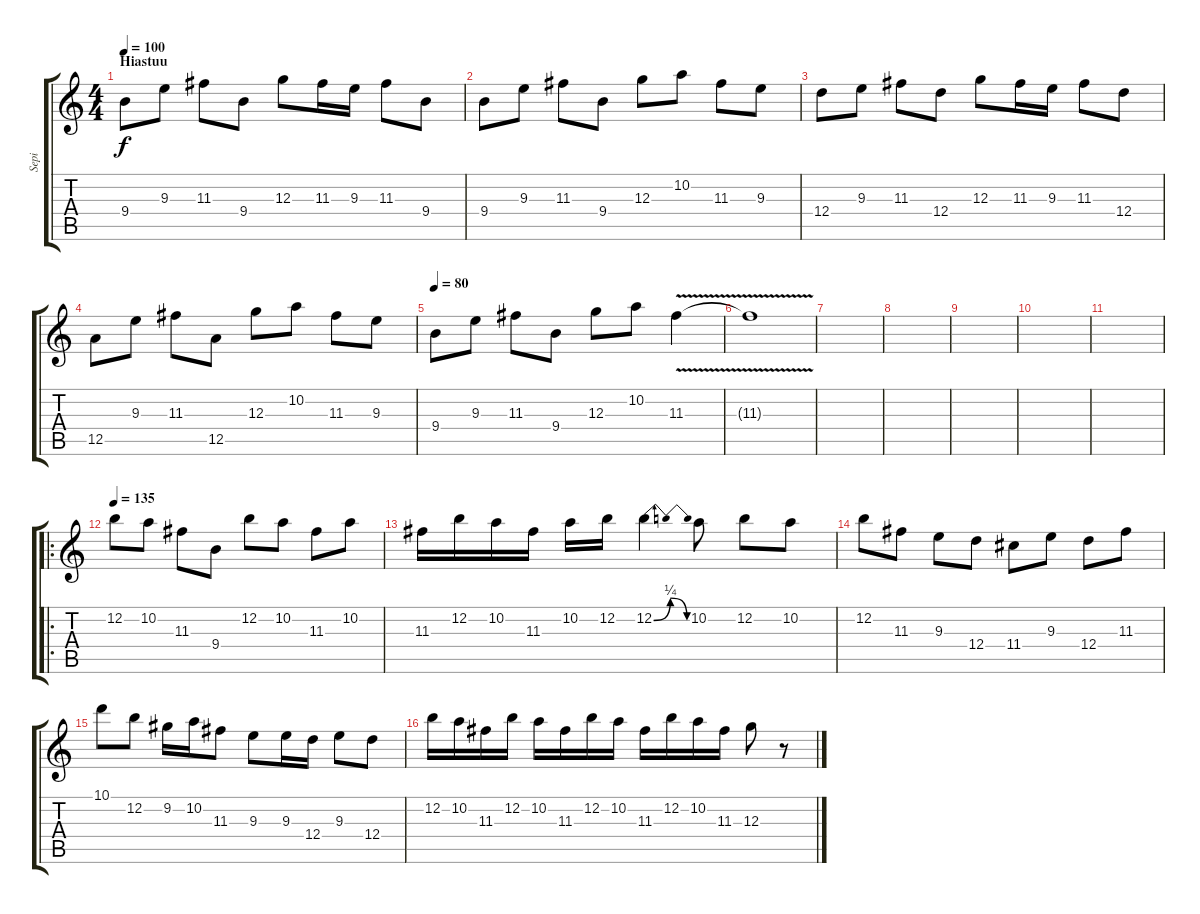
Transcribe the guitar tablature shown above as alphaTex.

\track ("Sepi" "Sepi") {instrument overdrivenguitar}
\staff {score tabs}
\tuning (E4 B3 G3 D3 A2 E2) {hide}
\ts (4 4)
\section ("" "Hiastuu")
\tempo 100
\clef g2
\ks c
9.4.8{dy f} 9.3.8 11.3.8 9.4.8 12.3.8 11.3.16 9.3.16 11.3.8 9.4.8 |
9.4.8 9.3.8 11.3.8 9.4.8 12.3.8 10.2.8 11.3.8 9.3.8 |
12.4.8 9.3.8 11.3.8 12.4.8 12.3.8 11.3.16 9.3.16 11.3.8 12.4.8 |
12.5.8 9.3.8 11.3.8 12.5.8 12.3.8 10.2.8 11.3.8 9.3.8 |
\tempo 80
9.4.8 9.3.8 11.3.8 9.4.8 12.3.8 10.2.8 11.3{v}.4 |
11.3{t}.1 |
|
|
|
|
|
\ro
\tempo 135
12.2.8 10.2.8 11.3.8 9.4.8 12.2.8 10.2.8 11.3.8 10.2.8 |
11.3.16 12.2.16 10.2.16 11.3.16 10.2.16 12.2.16 12.2{be (bendrelease 0 0 30 1 30 1 60 0)}.4 10.2.8 12.2.8 10.2.8 |
12.2.8 11.3.8 9.3.8 12.4.8 11.4.8 9.3.8 12.4.8 11.3.8 |
10.1.8 12.2.8 9.2.16 10.2.16 11.3.8 9.3.8 9.3.16 12.4.16 9.3.8 12.4.8 |
12.2.16 10.2.16 11.3.16 12.2.16 10.2.16 11.3.16 12.2.16 10.2.16 11.3.16 12.2.16 10.2.16 11.3.16 12.3.8 r.8
